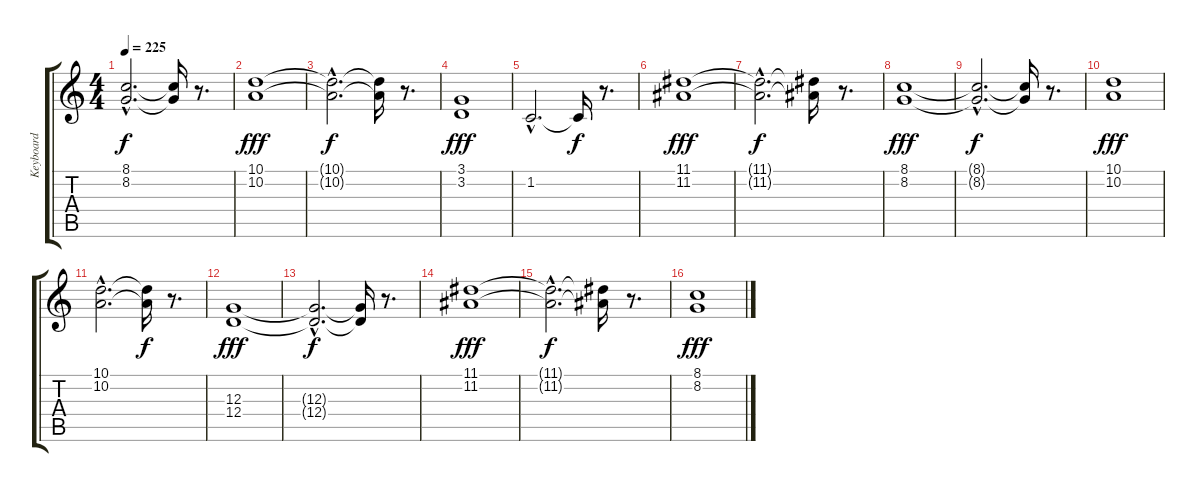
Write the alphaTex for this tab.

\track ("Keyboard" "Keyboard") {instrument tremolostrings}
\staff {score tabs}
\tuning (E4 B3 G3 D3 A2 E2) {hide}
\ts (4 4)
\tempo 225
\clef g2
\ks c
(8.1{hac t} 8.2{hac t}).2{d dy f} (8.1{t} 8.2{t}).16 r.8{d} |
(10.1 10.2).1{dy fff} |
(10.1{hac t} 10.2{hac t}).2{d dy f} (10.1{t} 10.2{t}).16 r.8{d} |
(3.1 3.2).1{dy fff} |
1.2{hac}.2{d} 1.2{t}.16{dy f} r.8{d} |
(11.1 11.2).1{dy fff} |
(11.1{hac t} 11.2{hac t}).2{d dy f} (11.1{t} 11.2{t}).16 r.8{d} |
(8.1 8.2).1{dy fff} |
(8.1{hac t} 8.2{hac t}).2{d dy f} (8.1{t} 8.2{t}).16 r.8{d} |
(10.1 10.2).1{dy fff} |
(10.1{hac} 10.2{hac}).2{d} (10.1{t} 10.2{t}).16{dy f} r.8{d} |
(12.3 12.4).1{dy fff} |
(12.3{hac t} 12.4{hac t}).2{d dy f} (12.3{t} 12.4{t}).16 r.8{d} |
(11.1 11.2).1{dy fff} |
(11.1{hac t} 11.2{hac t}).2{d dy f} (11.1{t} 11.2{t}).16 r.8{d} |
(8.1 8.2).1{dy fff}
